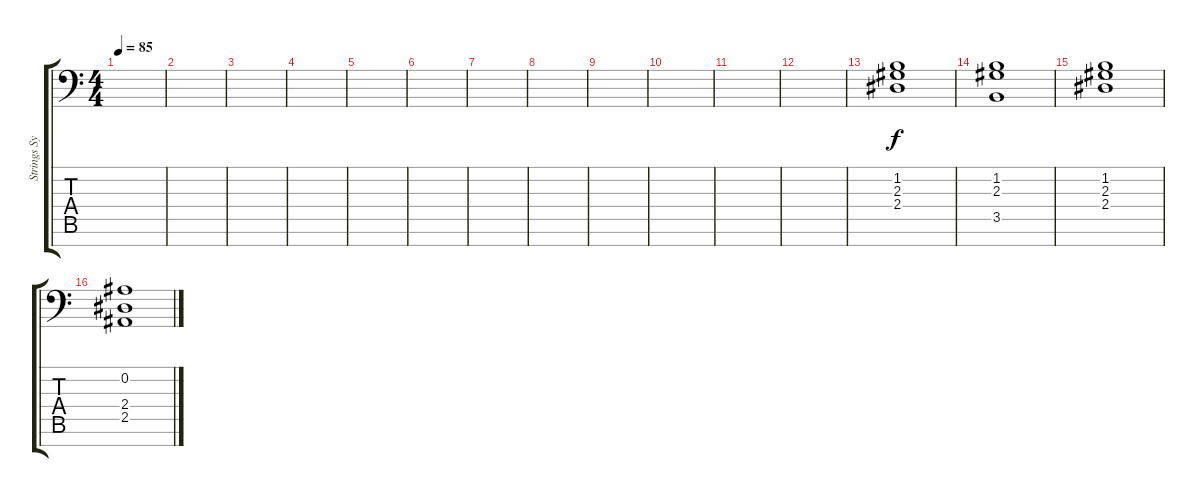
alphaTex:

\track ("Strings Synth" "Strings Sy") {instrument stringensemble1}
\staff {score tabs}
\tuning (Eb4 Bb3 Gb3 Db3 Ab2 Eb2 Bb1) {hide}
\ts (4 4)
\tempo 85
\clef f4
\ks c
|
|
|
|
|
|
|
|
|
|
|
|
(1.2 2.3 2.4).1 |
(1.2 2.3 3.5).1 |
(1.2 2.3 2.4).1 |
(0.2 2.4 2.5).1
